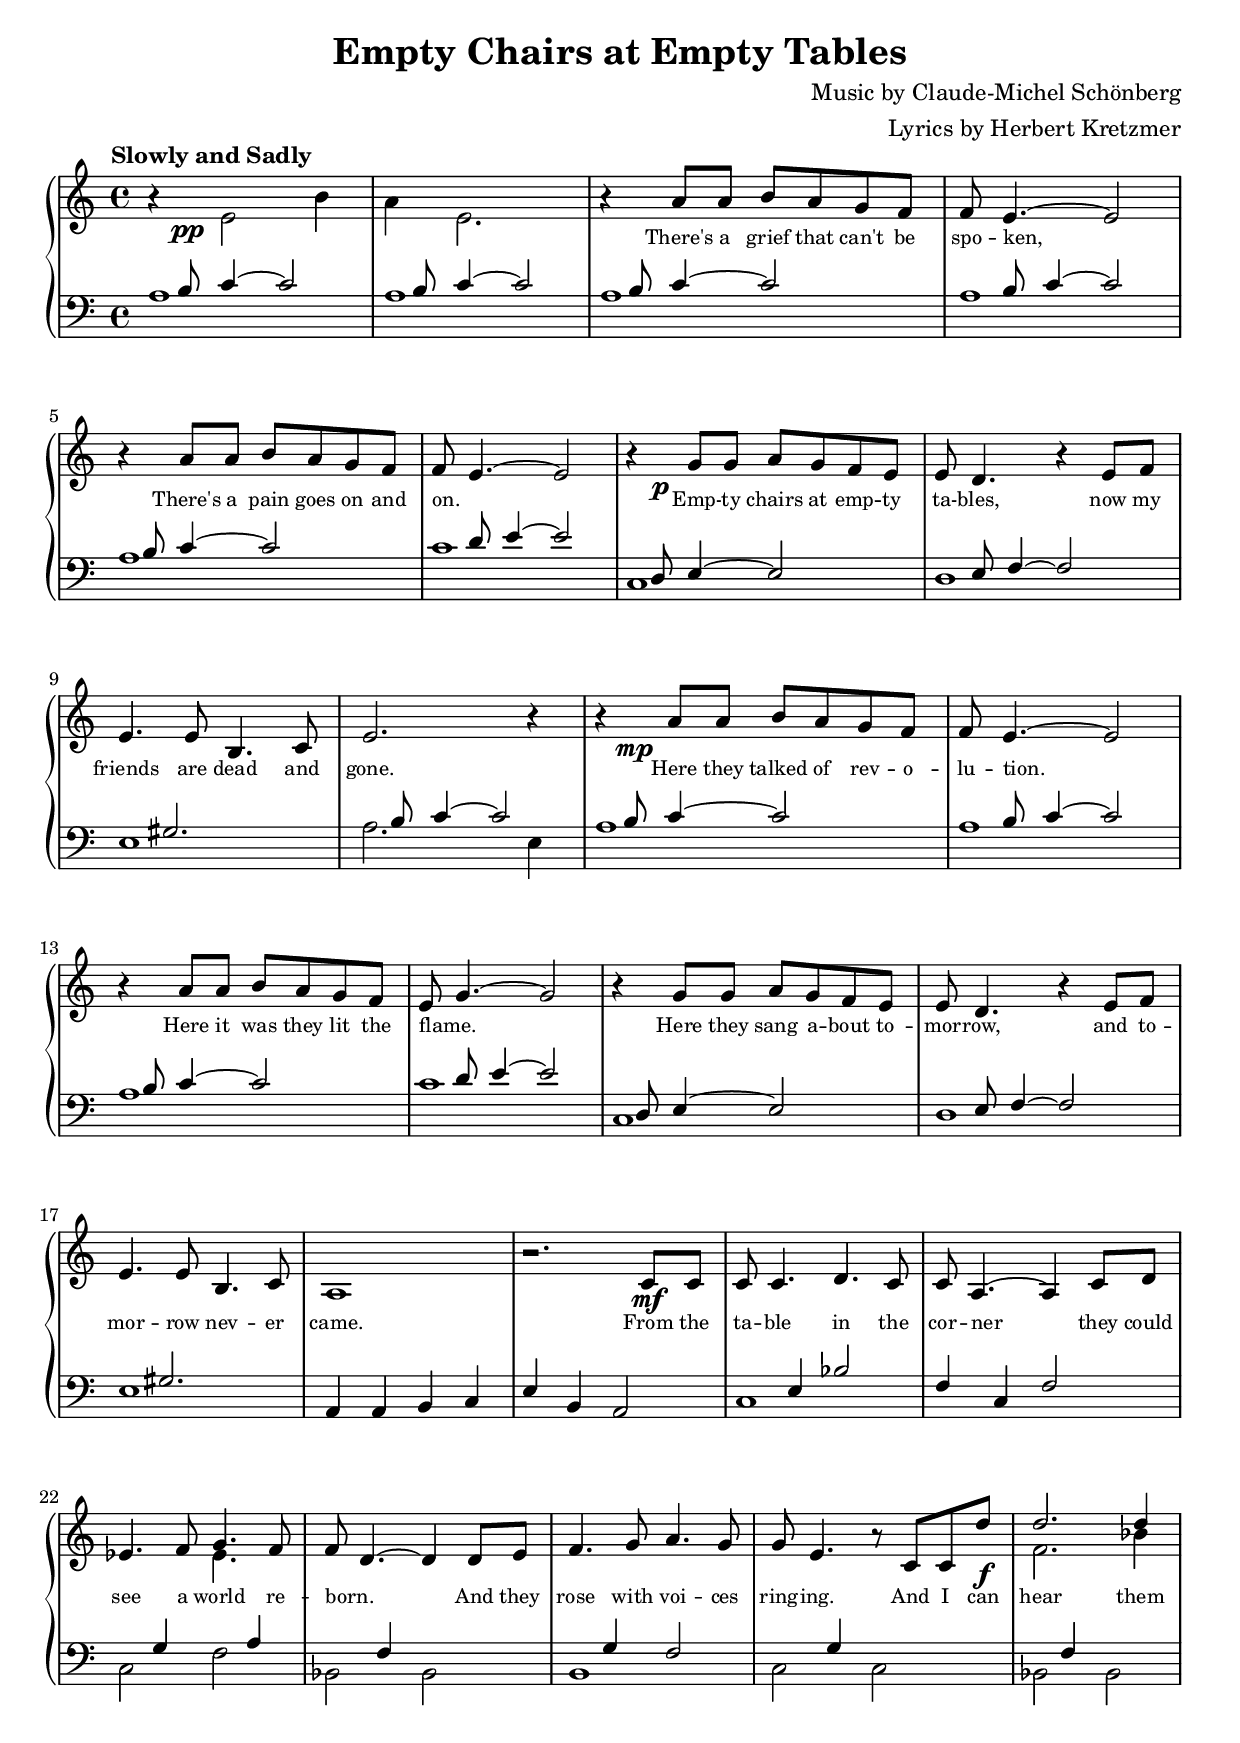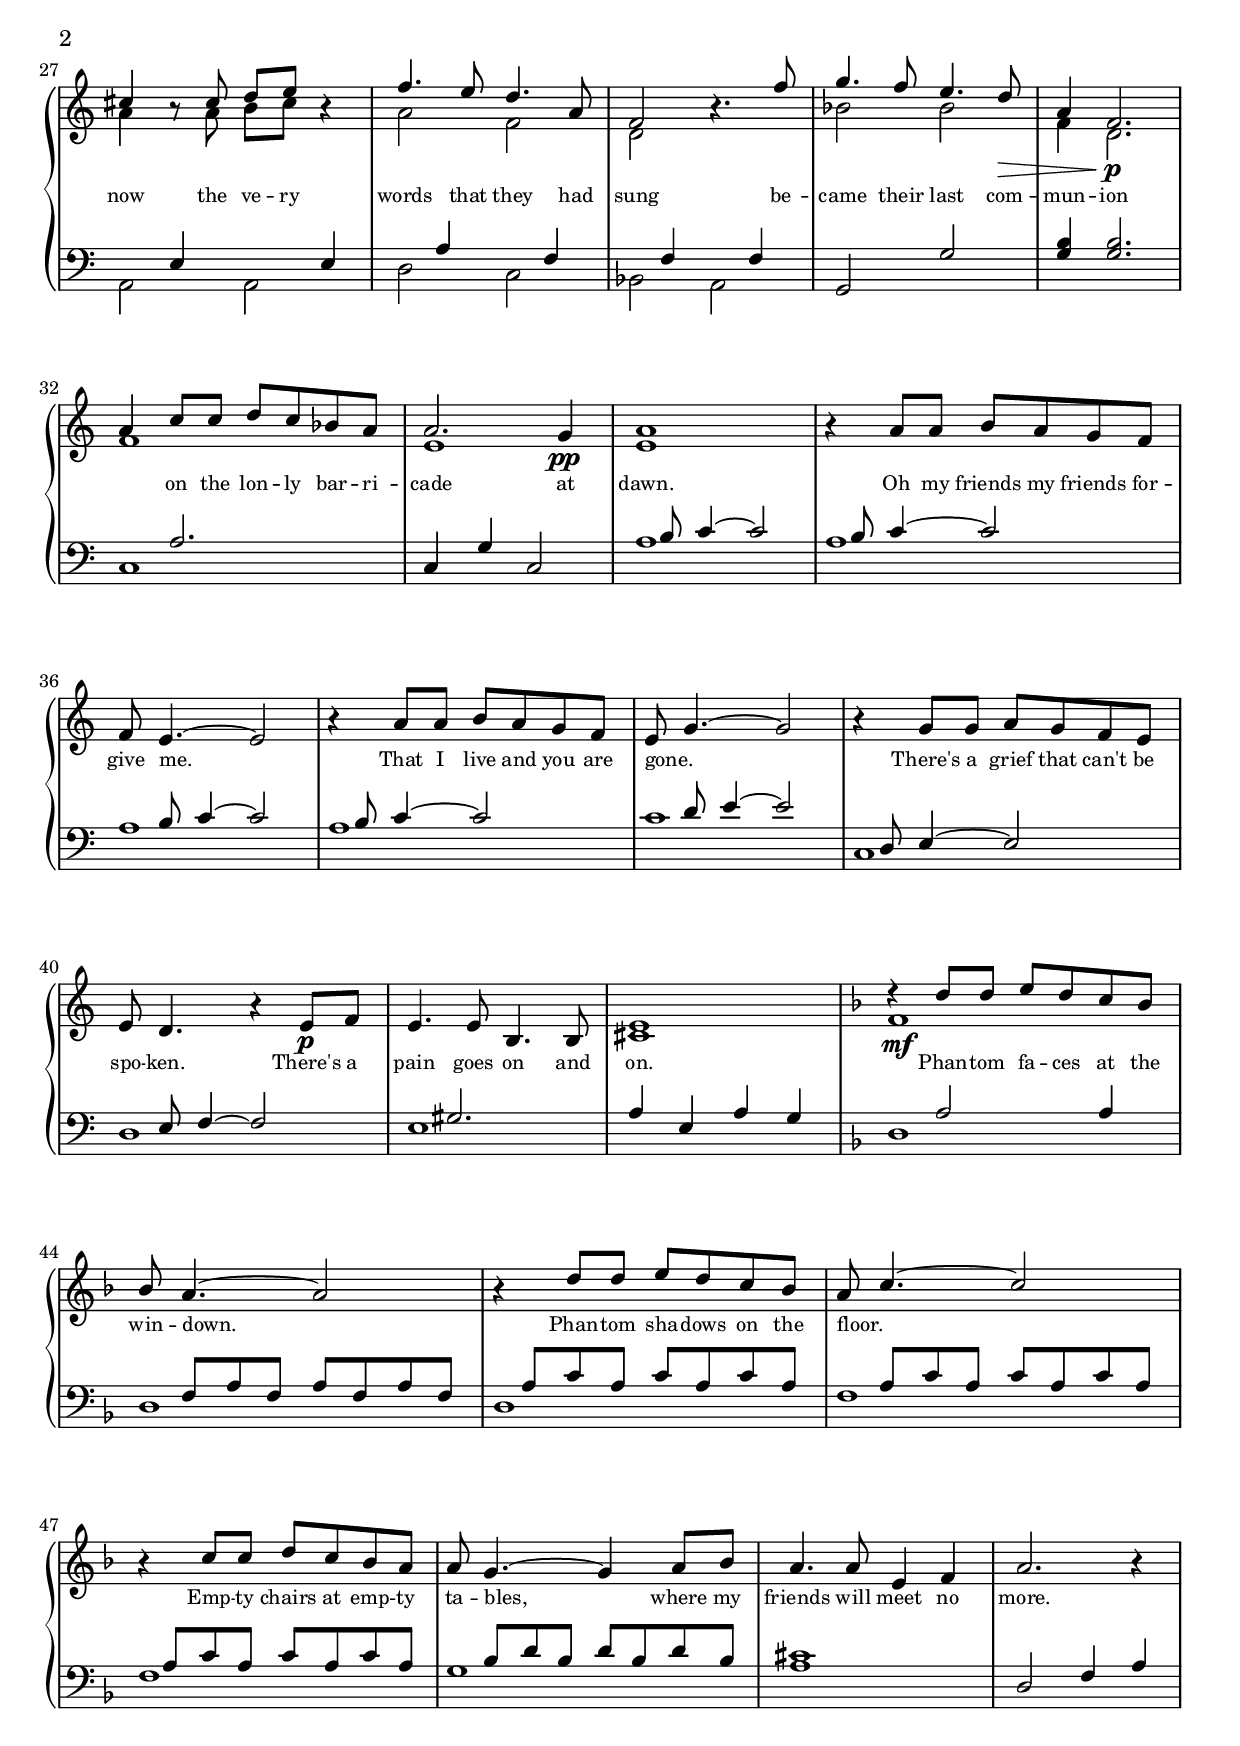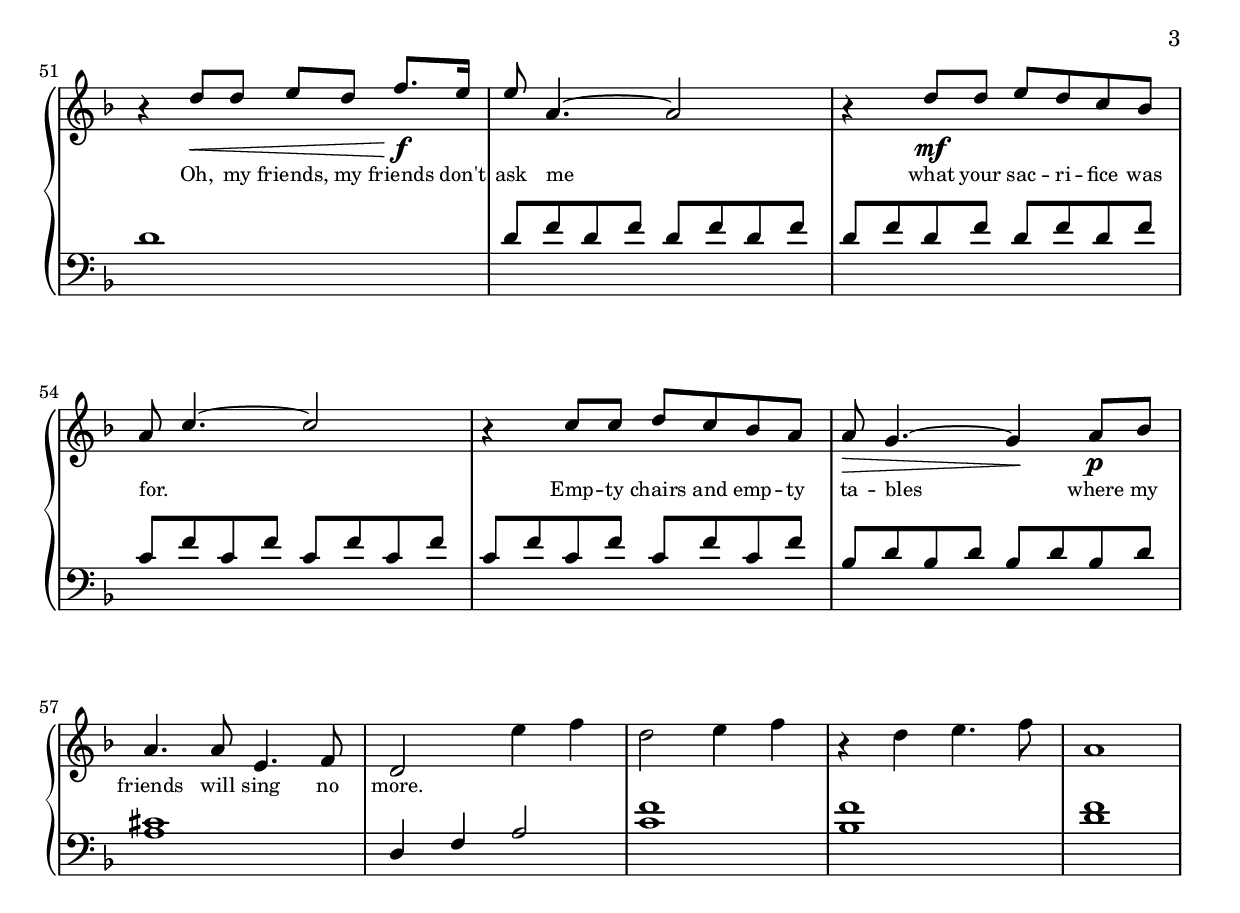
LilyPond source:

\version "2.12.3"
\include "english.ly"
\header {
    title = "Empty Chairs at Empty Tables"
    composer = "Music by Claude-Michel Schönberg"
    arranger = "Lyrics by Herbert Kretzmer"
}

global = {
    \key a \minor
    \time 4/4
    \tempo "Slowly and Sadly"
}

melody = \relative c' {
    s1                       | s1                       | r4 a'8 a b a g f         | f e4. ~ e2               |%\break
    r4 a8 a b a g f          | f e4. ~ e2               | r4 g8 g a g f e          |                           %\break
    e8 d4. r4 e8 f           | e4. e8 b4. c8            | e2. r4                   |                           %\break
    r4 a8 a b a g f          | f e4. ~ e2               | r4 a8 a b a g f          |                           %\break
%\pageBreak % Page 2 -------------------------------------------------------------------------------------------
    e8 g4. ~ g2              | r4 g8 g a g f e          | e d4. r4 e8 f            |                           %\break
    e4. e8 b4. c8            | a1                       | r2. c8 c                 | c c4. d4. c8             |%\break
    c8 a4. ~ a4 c8 d         | ef4. f8 g4. f8           | f d4. ~ d4 d8 e          |                           %\break
    f4. g8 a4. g8            | g e4. r8 c8 c d'         | d2. d4                   |                           %\break
    cs4 r8 cs8 d e r4        | f4. e8 d4. a8            | f2 r4. f'8               |                           %\break
%\pageBreak % Page 3 -------------------------------------------------------------------------------------------
    g4. f8 e4. d8            | a4 f2.                   | s4 c'8 c d c bf a        |                           %\break
    a2. g4                   | a1                       | r4 a8 a b a g f          | f e4. ~ e2               |%\break
    r4 a8 a b a g f          | e g4. ~ g2               | r4 g8 g a g f e          |                           %\break
    e d4. r4 e8 f            | e4. e8 b4. b8            | e1                       |                           %\break
\key d \minor
    d'4\rest d8 d e d c bf   | bf a4. ~ a2              | r4 d8 d e d c bf         |                           %\break
%\pageBreak % Page 4 -------------------------------------------------------------------------------------------
    a8 c4. ~ c2              | r4 c8 c d c bf a         | a g4. ~ g4 a8 bf         |                           %\break
    a4. a8 e4 f              | a2. r4                   | r4 d8 d e d f8. e16      |                           %\break
    e8 a,4. ~ a2             | r4 d8 d e d c bf         | a c4. ~ c2               |                           %\break
    r4 c8 c d c bf a         | a g4. ~ g4 a8 bf         | a4. a8 e4. f8            |                           %\break
    d2 s2                    | s1                       | s1                       | s1                      ||%\break
}

dynamics = \relative c' {
    s8 s\pp s2.              | s1                       | s                        | s                        |%\break
    s                        | s                        | s8 s\p s2.               |                           %\break
    s1                       | s                        | s                        |                           %\break
    s8 s\mp s2.              | s1                       | s                        |                           %\break
%\pageBreak % Page 2 -------------------------------------------------------------------------------------------
    s                        | s                        | s                        |                           %\break
    s                        | s                        | s2. s8\mf s8             | s1                       |%\break
    s                        | s                        | s                        |                           %\break
    s                        | s2. s8 s8\f              | s1                       |                           %\break
    s                        | s                        | s                        |                           %\break
%\pageBreak % Page 3 -------------------------------------------------------------------------------------------
    s2. s8 s\>               | s4 s2.\!\p               | s1                       |                           %\break
    s2. s4\pp                | s1                       | s                        | s                        |%\break
    s                        | s                        | s                        |                           %\break
    s2. s8\p s               | s1                       | s                        |                           %\break
    s4\mf s2.                | s1                       | s                        |                           %\break
%\pageBreak % Page 4 -------------------------------------------------------------------------------------------
    s                        | s                        | s                        |                           %\break
    s                        | s                        | s4 s8\< s4. s8\!\f s8    |                           %\break
    s1                       | s4 s8\mf s8 s2           | s1                       |                           %\break
    s                        | s8\> s4. s4\! s8\p s8    | s1                       |                           %\break
    s                        | s                        | s                        | s                       ||%\break
}

pianoTrebleMusic = \relative c' {
    r4 e2 b'4                | a4 e2.                   | s1                       | s1                       |%\break
    s1                       | s1                       | s1                       |                           %\break
    s1                       | s1                       | s1                       |                           %\break
    s1                       | s1                       | s1                       |                           %\break
%\pageBreak % Page 2 -------------------------------------------------------------------------------------------
    s1                       | s1                       | s1                       |                           %\break
    s1                       | s1                       | s1                       | s1                       |%\break
    s1                       | s2 ef4. s8               | s1                       |                           %\break
    s1                       |                          | s1                       | f2. bf4                  |%\break
    a s8 a8 b cs s4          | a2 f2                    | d2 s2                    |                           %\break
%\pageBreak % Page 3 -------------------------------------------------------------------------------------------
    bf'2 bf                  | f4 d2.                   | <<{a'4 s2.}\\{f1}>>      |                           %\break
    e1                       | e                        | s                        | s                         %\break
    s                        | s                        | s                        |                           %\break
    s                        | s                        | cs                       |                           %\break
\key d \minor
    f                        | s                        | s                        |                           %\break
%\pageBreak % Page 4 -------------------------------------------------------------------------------------------
    s                        | s                        | s                        |                           %\break
    s                        | s                        | s                        |                           %\break
    s                        | s                        | s                        |                           %\break
    s                        | s                        | s                        |                           %\break
    s2 e'4 f                 | d2 e4 f                  | r4 d e4. f8              | a,1                     ||%\break
}

pianoBassVoiceIMusic = \relative c' {
    s8 b8 c4 ~ c2            | s8 b8 c4 ~ c2            | s8 b8 c4 ~ c2            | s8 b8 c4 ~ c2            |%\break
    s8 b8 c4 ~ c2            | s8 d8 e4 ~ e2            | s8 d,8 e4 ~ e2           |                           %\break
    s8 e8 f4 ~ f2            | s4 gs2.                  | s8 b8 c4 ~ c2            |                           %\break
    s8 b8 c4 ~ c2            | s8 b8 c4 ~ c2            | s8 b8 c4 ~ c2            |                           %\break
%\pageBreak % Page 2 -------------------------------------------------------------------------------------------
    s8 d8 e4 ~ e2            | s8 d,8 e4 ~ e2           | s8 e8 f4 ~ f2            |                           %\break
    s4 gs2.                  | a,4 a b c                | e b a2                   | s4 e' bf'2               |%\break
    f4 c f2                  | s4 g s a                 | s f s2                   |                           %\break
    s4 g f2                  | s4 g s2                  | s4 f s2                  |                           %\break
    s4 e s e                 | s a s f                  | s f s f                  |                           %\break
%\pageBreak % Page 3 -------------------------------------------------------------------------------------------
    g,2 g'                   | <<b4 g>> <<b2. g>>       | s4 a2.                   |                           %\break
    c,4 g'4 c,2              | s8 b'8 c4 ~ c2           | s8 b8 c4 ~ c2            | s8 b8 c4 ~ c2             %\break
    s8 b8 c4 ~ c2            | s8 d8 e4 ~ e2            | s8 d,8 e4 ~ e2           |                           %\break
    s8 e8 f4 ~ f2            | s4 gs2.                  | a4 e a g                 |                           %\break
\key d \minor
    s4 a2 a4                 | s8 f a f a f a f         | s8 a c a c a c a         |                           %\break
%\pageBreak % Page 4 -------------------------------------------------------------------------------------------
    s8 a c a c a c a         | s8 a c a c a c a         | s8 bf d bf d bf d bf     |                           %\break
    <<cs1 a1>>               | d,2 f4 a                 | d1                       |                           %\break
    d8 f d f d f d f         | d f d f d f d f          | c f c f c f c f          |                           %\break
    c f c f c f c f          | bf, d bf d bf d bf d     | <<cs1 a1>>               |                           %\break
    d,4 f a2                 | <<f'1 c1>>               | <<f1 bf,1>>              | <<f'1 d1>>              ||%\break
}

pianoBassVoiceIIMusic = \relative c' {
    a1                       | a1                       | a1                       | a1                       |%\break
    a1                       | c1                       | c,1                      |                           %\break
    d1                       | e1                       | a2. e4                   |                           %\break
    a1                       | a1                       | a1                       |                           %\break
%\pageBreak % Page 2 -------------------------------------------------------------------------------------------
    c1                       | c,                       | d                        |                           %\break
    e                        | s                        | s                        | c                        |%\break
    s                        | c2 f                     | bf, bf                   |                           %\break
    b1                       | c2 c                     | bf bf                    |                           %\break
    a a                      | d c                      | bf a                     |                           %\break
%\pageBreak % Page 3 -------------------------------------------------------------------------------------------
    s1                       | s                        | c                        |                           %\break
    s                        | a'                       | a                        | a                        |%\break
    a                        | c                        | c,                       |                           %\break
    d                        | e                        | s                        |                           %\break
\key d \minor
    d                        | d                        | d                        |                           %\break
%\pageBreak % Page 4 -------------------------------------------------------------------------------------------
    f                        | f                        | g                        |                           %\break
    s                        | s                        | s                        |                           %\break
    s                        | s                        | s                        |                           %\break
    s                        | s                        | s                        |                           %\break
    s                        | s                        | s                        | s                       ||%\break
}

melodyLyrics = \lyricmode {
    There's a grief that can't be spo -- ken,
    There's a pain goes on and on._ _ Emp -- ty chairs at emp -- ty
    ta -- bles, now my friends are dead and gone.
    Here they talked of rev -- o -- lu -- tion._ Here it was they lit the
%\pageBreak % Page 2 -------------------------------------------------------------------------------------------
    flame._ _ Here they sang a -- bout to -- mor -- row, and to --
    mor -- row nev -- er came. From the ta -- ble in the
    cor -- ner_ they could see a world re -- born._ _ And they
    rose with voi -- ces ring -- ing. And I can hear them
    now the ve -- ry words that they had sung be --
%\pageBreak % Page 3 -------------------------------------------------------------------------------------------
    came their last com -- mun -- ion on the lon -- ly bar -- ri --
    cade at dawn. Oh my friends my friends for -- give me._
    That I live and you are gone._ _ There's a grief that can't be
    spo -- ken. There's a pain goes on and on.
    Phan -- tom fa -- ces at the win -- down._ Phan -- tom sha -- dows on the
%\pageBreak % Page 4 -------------------------------------------------------------------------------------------
    floor._ _ Emp -- ty chairs at emp -- ty ta -- bles,_ where my
    friends will meet no more. Oh, my friends, my friends don't
    ask me what your sac -- ri -- fice was for. _
    Emp -- ty chairs and emp -- ty ta -- bles where my friends will sing no
    more.
}

%%%%%%%%%% Voice & Piano mixed on a grand staff %%%%%%%%%%
\score {
    \new PianoStaff <<
        \new Staff {
            \global
            <<
                \new Voice = "melody" {\voiceOne \melody} \\
                \voiceTwo \pianoTrebleMusic \\
                \voiceThree \dynamics
            >>
        }
        \new Lyrics \lyricsto "melody" \melodyLyrics
        \new Staff {
            \global
            \clef bass
            << \pianoBassVoiceIMusic \\ \pianoBassVoiceIIMusic >>
        }
    >>
    \layout {
        indent = 0
        \context {
            \PianoStaff
            \accepts "Lyrics"
        }
        \context {
            \Staff
            \override Rest #'staff-position = #-0.5
        }
        \context {
            \Lyrics
            \override LyricText #'font-size = #-1
            \override LyricSpace #'minimum-distance = #0.5
        }
        \context {
            \Score
            \override SeparationItem #'padding = #2.0
            \override SpacingSpanner #'base-shortest-duration = #(ly:make-moment 1 16)
        }
    }
}

%%%%%%%%%% Voice & Piano on separate staves %%%%%%%%%%
% \score {
%   <<
%       \new Staff {
%           \global
%           << { \new Voice = "melody" \melody } \\ \dynamics >>
%       }
%       \new Lyrics \lyricsto "melody" \melodyLyrics
%       \new PianoStaff <<
%           \new Staff \with { printPartCombineTexts = ##f } {
%               \global
%               << { \partcombine \melody \pianoTrebleMusic } \\ \dynamics >>
%           }
%           \new Staff {
%               \global
%               \clef bass
%               << \pianoBassVoiceIMusic \\ \pianoBassVoiceIIMusic >>
%           }
%       >>
%   >>
%   \layout {
%       \context {
%           \Lyrics
%           \override LyricText #'font-size = #-1
%           \override LyricSpace #'minimum-distance = #0.5
%       }
%       \context {
%           \Score
%           \override SeparationItem #'padding = #2.0
%       }
%   }
% }